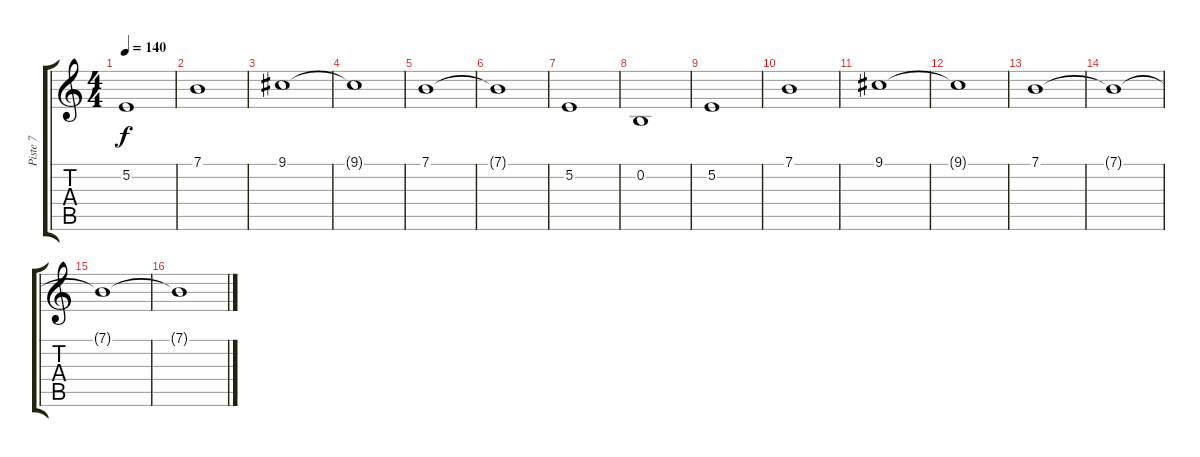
\track ("Piste 7" "Piste 7") {instrument stringensemble1}
\staff {score tabs}
\tuning (E4 B3 G3 D3 A2 E2) {hide}
\ts (4 4)
\tempo 140
\clef g2
\ks c
5.2.1{dy f} |
7.1.1 |
9.1.1 |
9.1{t}.1 |
7.1.1 |
7.1{t}.1 |
5.2.1 |
0.2.1 |
5.2.1 |
7.1.1 |
9.1.1 |
9.1{t}.1 |
7.1.1 |
7.1{t}.1 |
7.1{t}.1 |
7.1{t}.1
